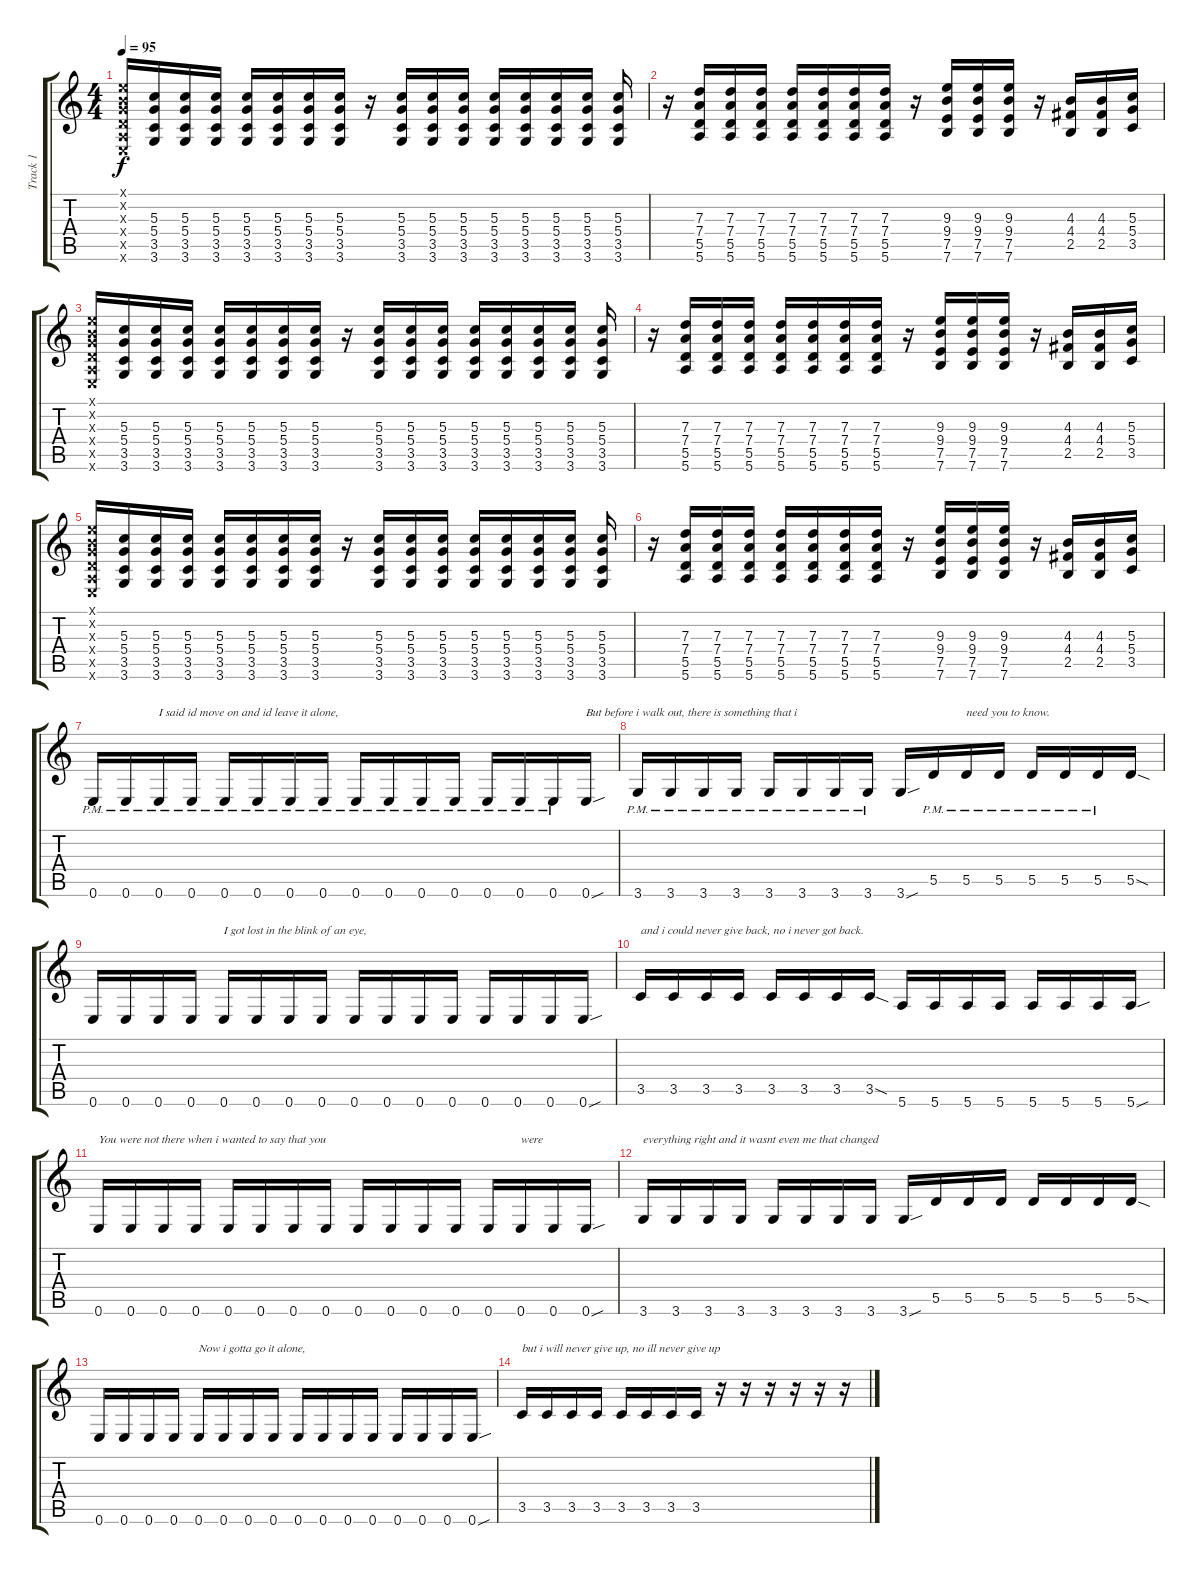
\track ("Track 1" "Track 1") {instrument distortionguitar}
\staff {score tabs}
\tuning (E4 B3 G3 D3 A2 E2) {hide}
\ts (4 4)
\tempo 95
\clef g2
\ks c
(0.1{x} 0.2{x} 0.3{x} 0.4{x} 0.5{x} 0.6{x}).16{dy f instrument distortionguitar} (5.3 5.4 3.5 3.6).16 (5.3 5.4 3.5 3.6).16 (5.3 5.4 3.5 3.6).16 (5.3 5.4 3.5 3.6).16 (5.3 5.4 3.5 3.6).16 (5.3 5.4 3.5 3.6).16 (5.3 5.4 3.5 3.6).16 r.16 (5.3 5.4 3.5 3.6).16 (5.3 5.4 3.5 3.6).16 (5.3 5.4 3.5 3.6).16 (5.3 5.4 3.5 3.6).16 (5.3 5.4 3.5 3.6).16 (5.3 5.4 3.5 3.6).16 (5.3 5.4 3.5 3.6).16 (5.3 5.4 3.5 3.6).16 |
r.16 (7.3 7.4 5.5 5.6).16 (7.3 7.4 5.5 5.6).16 (7.3 7.4 5.5 5.6).16 (7.3 7.4 5.5 5.6).16 (7.3 7.4 5.5 5.6).16 (7.3 7.4 5.5 5.6).16 (7.3 7.4 5.5 5.6).16 r.16 (9.3 9.4 7.5 7.6).16 (9.3 9.4 7.5 7.6).16 (9.3 9.4 7.5 7.6).16 r.16 (4.3 4.4 2.5).16 (4.3 4.4 2.5).16 (5.3 5.4 3.5).16 |
(0.1{x} 0.2{x} 0.3{x} 0.4{x} 0.5{x} 0.6{x}).16 (5.3 5.4 3.5 3.6).16 (5.3 5.4 3.5 3.6).16 (5.3 5.4 3.5 3.6).16 (5.3 5.4 3.5 3.6).16 (5.3 5.4 3.5 3.6).16 (5.3 5.4 3.5 3.6).16 (5.3 5.4 3.5 3.6).16 r.16 (5.3 5.4 3.5 3.6).16 (5.3 5.4 3.5 3.6).16 (5.3 5.4 3.5 3.6).16 (5.3 5.4 3.5 3.6).16 (5.3 5.4 3.5 3.6).16 (5.3 5.4 3.5 3.6).16 (5.3 5.4 3.5 3.6).16 (5.3 5.4 3.5 3.6).16 |
r.16 (7.3 7.4 5.5 5.6).16 (7.3 7.4 5.5 5.6).16 (7.3 7.4 5.5 5.6).16 (7.3 7.4 5.5 5.6).16 (7.3 7.4 5.5 5.6).16 (7.3 7.4 5.5 5.6).16 (7.3 7.4 5.5 5.6).16 r.16 (9.3 9.4 7.5 7.6).16 (9.3 9.4 7.5 7.6).16 (9.3 9.4 7.5 7.6).16 r.16 (4.3 4.4 2.5).16 (4.3 4.4 2.5).16 (5.3 5.4 3.5).16 |
(0.1{x} 0.2{x} 0.3{x} 0.4{x} 0.5{x} 0.6{x}).16 (5.3 5.4 3.5 3.6).16 (5.3 5.4 3.5 3.6).16 (5.3 5.4 3.5 3.6).16 (5.3 5.4 3.5 3.6).16 (5.3 5.4 3.5 3.6).16 (5.3 5.4 3.5 3.6).16 (5.3 5.4 3.5 3.6).16 r.16 (5.3 5.4 3.5 3.6).16 (5.3 5.4 3.5 3.6).16 (5.3 5.4 3.5 3.6).16 (5.3 5.4 3.5 3.6).16 (5.3 5.4 3.5 3.6).16 (5.3 5.4 3.5 3.6).16 (5.3 5.4 3.5 3.6).16 (5.3 5.4 3.5 3.6).16 |
r.16 (7.3 7.4 5.5 5.6).16 (7.3 7.4 5.5 5.6).16 (7.3 7.4 5.5 5.6).16 (7.3 7.4 5.5 5.6).16 (7.3 7.4 5.5 5.6).16 (7.3 7.4 5.5 5.6).16 (7.3 7.4 5.5 5.6).16 r.16 (9.3 9.4 7.5 7.6).16 (9.3 9.4 7.5 7.6).16 (9.3 9.4 7.5 7.6).16 r.16 (4.3 4.4 2.5).16 (4.3 4.4 2.5).16 (5.3 5.4 3.5).16 |
0.6{pm}.16 0.6{pm}.16 0.6{pm}.16{txt "I said id move on and id leave it alone,"} 0.6{pm}.16 0.6{pm}.16 0.6{pm}.16 0.6{pm}.16 0.6{pm}.16 0.6{pm}.16 0.6{pm}.16 0.6{pm}.16 0.6{pm}.16 0.6{pm}.16 0.6{pm}.16 0.6{pm}.16 0.6{sou}.16{txt "But before i walk out, there is something that i "} |
3.6{pm}.16 3.6{pm}.16 3.6{pm}.16 3.6{pm}.16 3.6{pm}.16 3.6{pm}.16 3.6{pm}.16 3.6{pm}.16 3.6{sou}.16 5.5{pm}.16 5.5{pm}.16{txt "need you to know."} 5.5{pm}.16 5.5{pm}.16 5.5{pm}.16 5.5{pm}.16 5.5{sod}.16 |
0.6.16 0.6.16 0.6.16 0.6.16 0.6.16{txt "I got lost in the blink of an eye,"} 0.6.16 0.6.16 0.6.16 0.6.16 0.6.16 0.6.16 0.6.16 0.6.16 0.6.16 0.6.16 0.6{sou}.16 |
3.5.16{txt "and i could never give back, no i never got back."} 3.5.16 3.5.16 3.5.16 3.5.16 3.5.16 3.5.16 3.5{sod}.16 5.6.16 5.6.16 5.6.16 5.6.16 5.6.16 5.6.16 5.6.16 5.6{sou}.16 |
0.6.16{txt "You were not there when i wanted to say that you"} 0.6.16 0.6.16 0.6.16 0.6.16 0.6.16 0.6.16 0.6.16 0.6.16 0.6.16 0.6.16 0.6.16 0.6.16 0.6.16{txt "were "} 0.6.16 0.6{sou}.16 |
3.6.16{txt "everything right and it wasnt even me that changed"} 3.6.16 3.6.16 3.6.16 3.6.16 3.6.16 3.6.16 3.6.16 3.6{sou}.16 5.5.16 5.5.16 5.5.16 5.5.16 5.5.16 5.5.16 5.5{sod}.16 |
0.6.16 0.6.16 0.6.16 0.6.16 0.6.16{txt "Now i gotta go it alone,"} 0.6.16 0.6.16 0.6.16 0.6.16 0.6.16 0.6.16 0.6.16 0.6.16 0.6.16 0.6.16 0.6{sou}.16 |
3.5.16{txt "but i will never give up, no ill never give up"} 3.5.16 3.5.16 3.5.16 3.5.16 3.5.16 3.5.16 3.5.16 r.16 r.16 r.16 r.16 r.16 r.16
